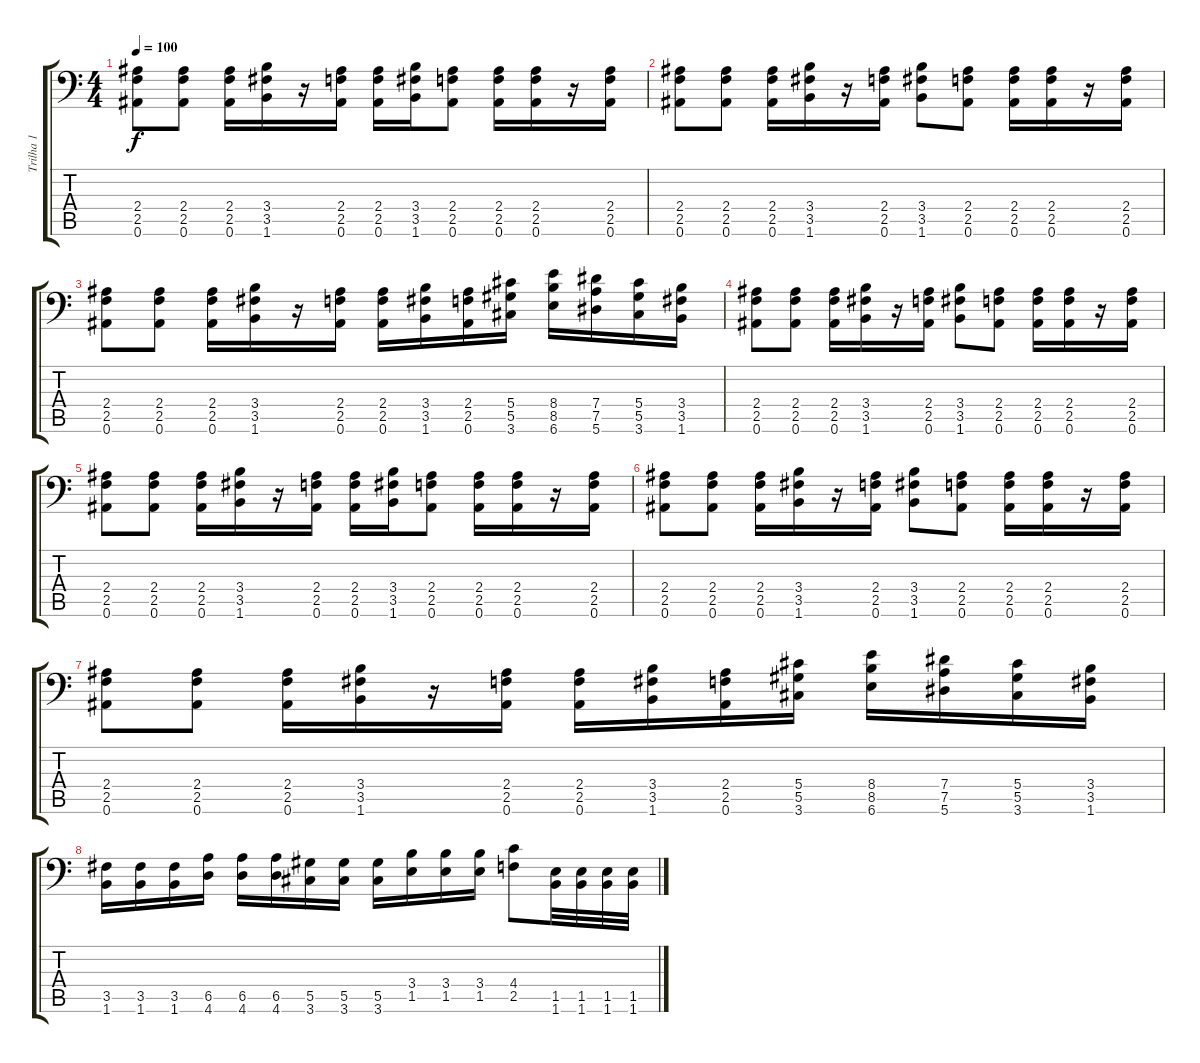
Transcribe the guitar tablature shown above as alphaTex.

\track ("Trilha 1" "Trilha 1") {instrument overdrivenguitar}
\staff {score tabs}
\tuning (Bb3 F3 Db3 Ab2 Eb2 Bb1) {hide}
\ts (4 4)
\tempo 100
\clef f4
\ks c
(2.4 2.5 0.6).8{dy f} (2.4 2.5 0.6).8 (2.4 2.5 0.6).16 (3.4 3.5 1.6).16 r.16 (2.4 2.5 0.6).16 (2.4 2.5 0.6).16 (3.4 3.5 1.6).16 (2.4 2.5 0.6).8 (2.4 2.5 0.6).16 (2.4 2.5 0.6).16 r.16 (2.4 2.5 0.6).16 |
(2.4 2.5 0.6).8 (2.4 2.5 0.6).8 (2.4 2.5 0.6).16 (3.4 3.5 1.6).16 r.16 (2.4 2.5 0.6).16 (3.4 3.5 1.6).8 (2.4 2.5 0.6).8 (2.4 2.5 0.6).16 (2.4 2.5 0.6).16 r.16 (2.4 2.5 0.6).16 |
(2.4 2.5 0.6).8 (2.4 2.5 0.6).8 (2.4 2.5 0.6).16 (3.4 3.5 1.6).16 r.16 (2.4 2.5 0.6).16 (2.4 2.5 0.6).16 (3.4 3.5 1.6).16 (2.4 2.5 0.6).16 (5.4 5.5 3.6).16 (8.4 8.5 6.6).16 (7.4 7.5 5.6).16 (5.4 5.5 3.6).16 (3.4 3.5 1.6).16 |
(2.4 2.5 0.6).8 (2.4 2.5 0.6).8 (2.4 2.5 0.6).16 (3.4 3.5 1.6).16 r.16 (2.4 2.5 0.6).16 (3.4 3.5 1.6).8 (2.4 2.5 0.6).8 (2.4 2.5 0.6).16 (2.4 2.5 0.6).16 r.16 (2.4 2.5 0.6).16 |
(2.4 2.5 0.6).8 (2.4 2.5 0.6).8 (2.4 2.5 0.6).16 (3.4 3.5 1.6).16 r.16 (2.4 2.5 0.6).16 (2.4 2.5 0.6).16 (3.4 3.5 1.6).16 (2.4 2.5 0.6).8 (2.4 2.5 0.6).16 (2.4 2.5 0.6).16 r.16 (2.4 2.5 0.6).16 |
(2.4 2.5 0.6).8 (2.4 2.5 0.6).8 (2.4 2.5 0.6).16 (3.4 3.5 1.6).16 r.16 (2.4 2.5 0.6).16 (3.4 3.5 1.6).8 (2.4 2.5 0.6).8 (2.4 2.5 0.6).16 (2.4 2.5 0.6).16 r.16 (2.4 2.5 0.6).16 |
(2.4 2.5 0.6).8 (2.4 2.5 0.6).8 (2.4 2.5 0.6).16 (3.4 3.5 1.6).16 r.16 (2.4 2.5 0.6).16 (2.4 2.5 0.6).16 (3.4 3.5 1.6).16 (2.4 2.5 0.6).16 (5.4 5.5 3.6).16 (8.4 8.5 6.6).16 (7.4 7.5 5.6).16 (5.4 5.5 3.6).16 (3.4 3.5 1.6).16 |
(3.5 1.6).16 (3.5 1.6).16 (3.5 1.6).16 (6.5 4.6).16 (6.5 4.6).16 (6.5 4.6).16 (5.5 3.6).16 (5.5 3.6).16 (5.5 3.6).16 (3.4 1.5).16 (3.4 1.5).16 (3.4 1.5).16 (4.4 2.5).8 (1.5 1.6).32 (1.5 1.6).32 (1.5 1.6).32 (1.5 1.6).32
